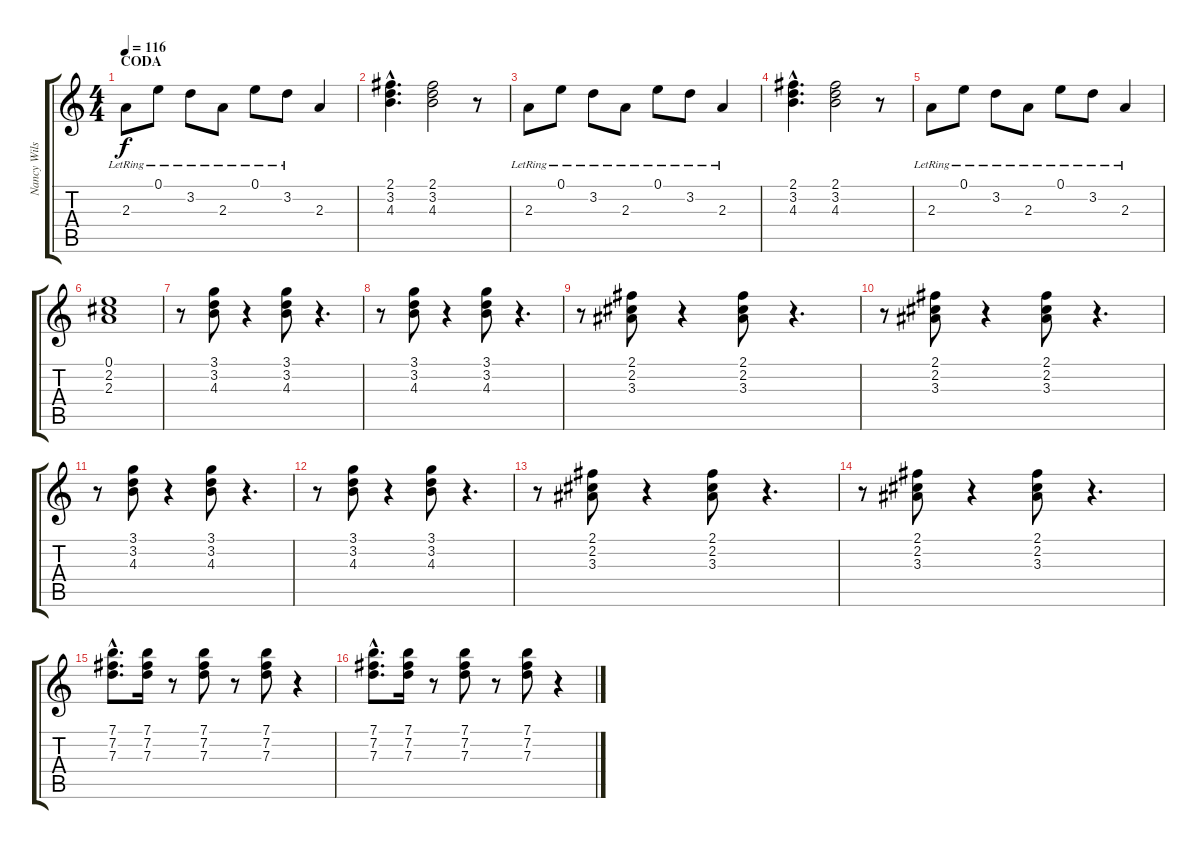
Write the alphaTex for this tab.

\track ("Nancy Wilson" "Nancy Wils") {instrument electricguitarclean}
\staff {score tabs}
\tuning (E4 B3 G3 D3 A2 E2) {hide}
\ts (4 4)
\section ("" "CODA")
\tempo 116
\clef g2
\ks c
2.3{lr}.8{dy f} 0.1{lr}.8 3.2{lr}.8 2.3{lr}.8 0.1{lr}.8 3.2{lr}.8 2.3.4 |
(2.1{hac} 3.2{hac} 4.3{hac}).4{d} (2.1 3.2 4.3).2 r.8 |
2.3{lr}.8 0.1{lr}.8 3.2{lr}.8 2.3{lr}.8 0.1{lr}.8 3.2{lr}.8 2.3{lr}.4 |
(2.1{hac} 3.2{hac} 4.3{hac}).4{d} (2.1 3.2 4.3).2 r.8 |
2.3{lr}.8 0.1{lr}.8 3.2{lr}.8 2.3{lr}.8 0.1{lr}.8 3.2{lr}.8 2.3{lr}.4 |
(0.1 2.2 2.3).1 |
r.8 (3.1 3.2 4.3).8 r.4 (3.1 3.2 4.3).8 r.4{d} |
r.8 (3.1 3.2 4.3).8 r.4 (3.1 3.2 4.3).8 r.4{d} |
r.8 (2.1 2.2 3.3).8 r.4 (2.1 2.2 3.3).8 r.4{d} |
r.8 (2.1 2.2 3.3).8 r.4 (2.1 2.2 3.3).8 r.4{d} |
r.8 (3.1 3.2 4.3).8 r.4 (3.1 3.2 4.3).8 r.4{d} |
r.8 (3.1 3.2 4.3).8 r.4 (3.1 3.2 4.3).8 r.4{d} |
r.8 (2.1 2.2 3.3).8 r.4 (2.1 2.2 3.3).8 r.4{d} |
r.8 (2.1 2.2 3.3).8 r.4 (2.1 2.2 3.3).8 r.4{d} |
(7.1{hac} 7.2{hac} 7.3{hac}).8{d} (7.1 7.2 7.3).16 r.8 (7.1 7.2 7.3).8 r.8 (7.1 7.2 7.3).8 r.4 |
(7.1{hac} 7.2{hac} 7.3{hac}).8{d} (7.1 7.2 7.3).16 r.8 (7.1 7.2 7.3).8 r.8 (7.1 7.2 7.3).8 r.4
